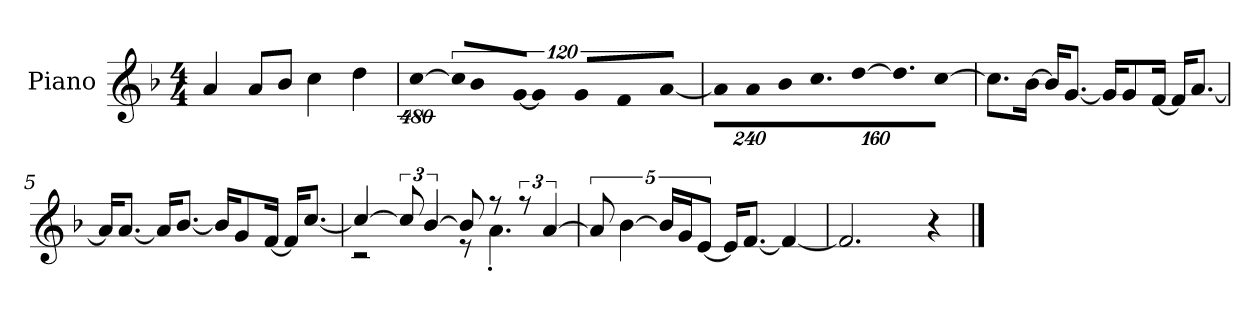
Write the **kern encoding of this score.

**kern
*part1
*staff1
*I"Piano
*I'P-no
*clefG2
*k[b-]
*M4/4
*MM90
=1
4a/
8a/L
8b-/J
4cc\
4dd\
=2
!LO:N:vis=4
[1920%427cc\
!LO:N:vis=16
1920%107cc/KL]
!LO:N:vis=8
640%71b-/
!LO:N:vis=16
[1920%107g/Jk
!LO:N:vis=4
1920%427g/]
!LO:N:vis=8
640%71g/L
!LO:N:vis=8
640%71f/
!LO:N:vis=8
[640%71a/J
=3
*Xbrackettup
!LO:N:vis=8
960%137a\L]
!LO:N:vis=8
960%137a\
!LO:N:vis=8
960%137b-\
!LO:N:vis=8.
640%137cc\
!LO:N:vis=16
[1920%137dd\K
!LO:N:vis=8.
640%137dd\]
!LO:N:vis=16
[1920%137cc\Jk
=4
8.cc\L]
[16b-\Jk
16b-/KL]
[8.g/J
16g/KL]
8g/
[16f/Jk
16f/KL]
[8.a/J
!!LO:LB:g=z
=5
16a/KL]
[8.a/J
16a/KL]
[8.b-/J
16b-/KL]
8g/
[16f/Jk
16f/KL]
[8.cc/J
=6
*^
4cc/_	2r
*brackettup	*
12cc/]	.
[6b-/	.
8b-/]	8r
8r	4.a'\
12r	.
[6a/	.
*v	*v
=7
10a/]
[5b-\
20b-/LL]
20g/J
[10e/J
16e/KL]
[8.f/J
4f/_
=8
2.f/]
4r
==
*-
